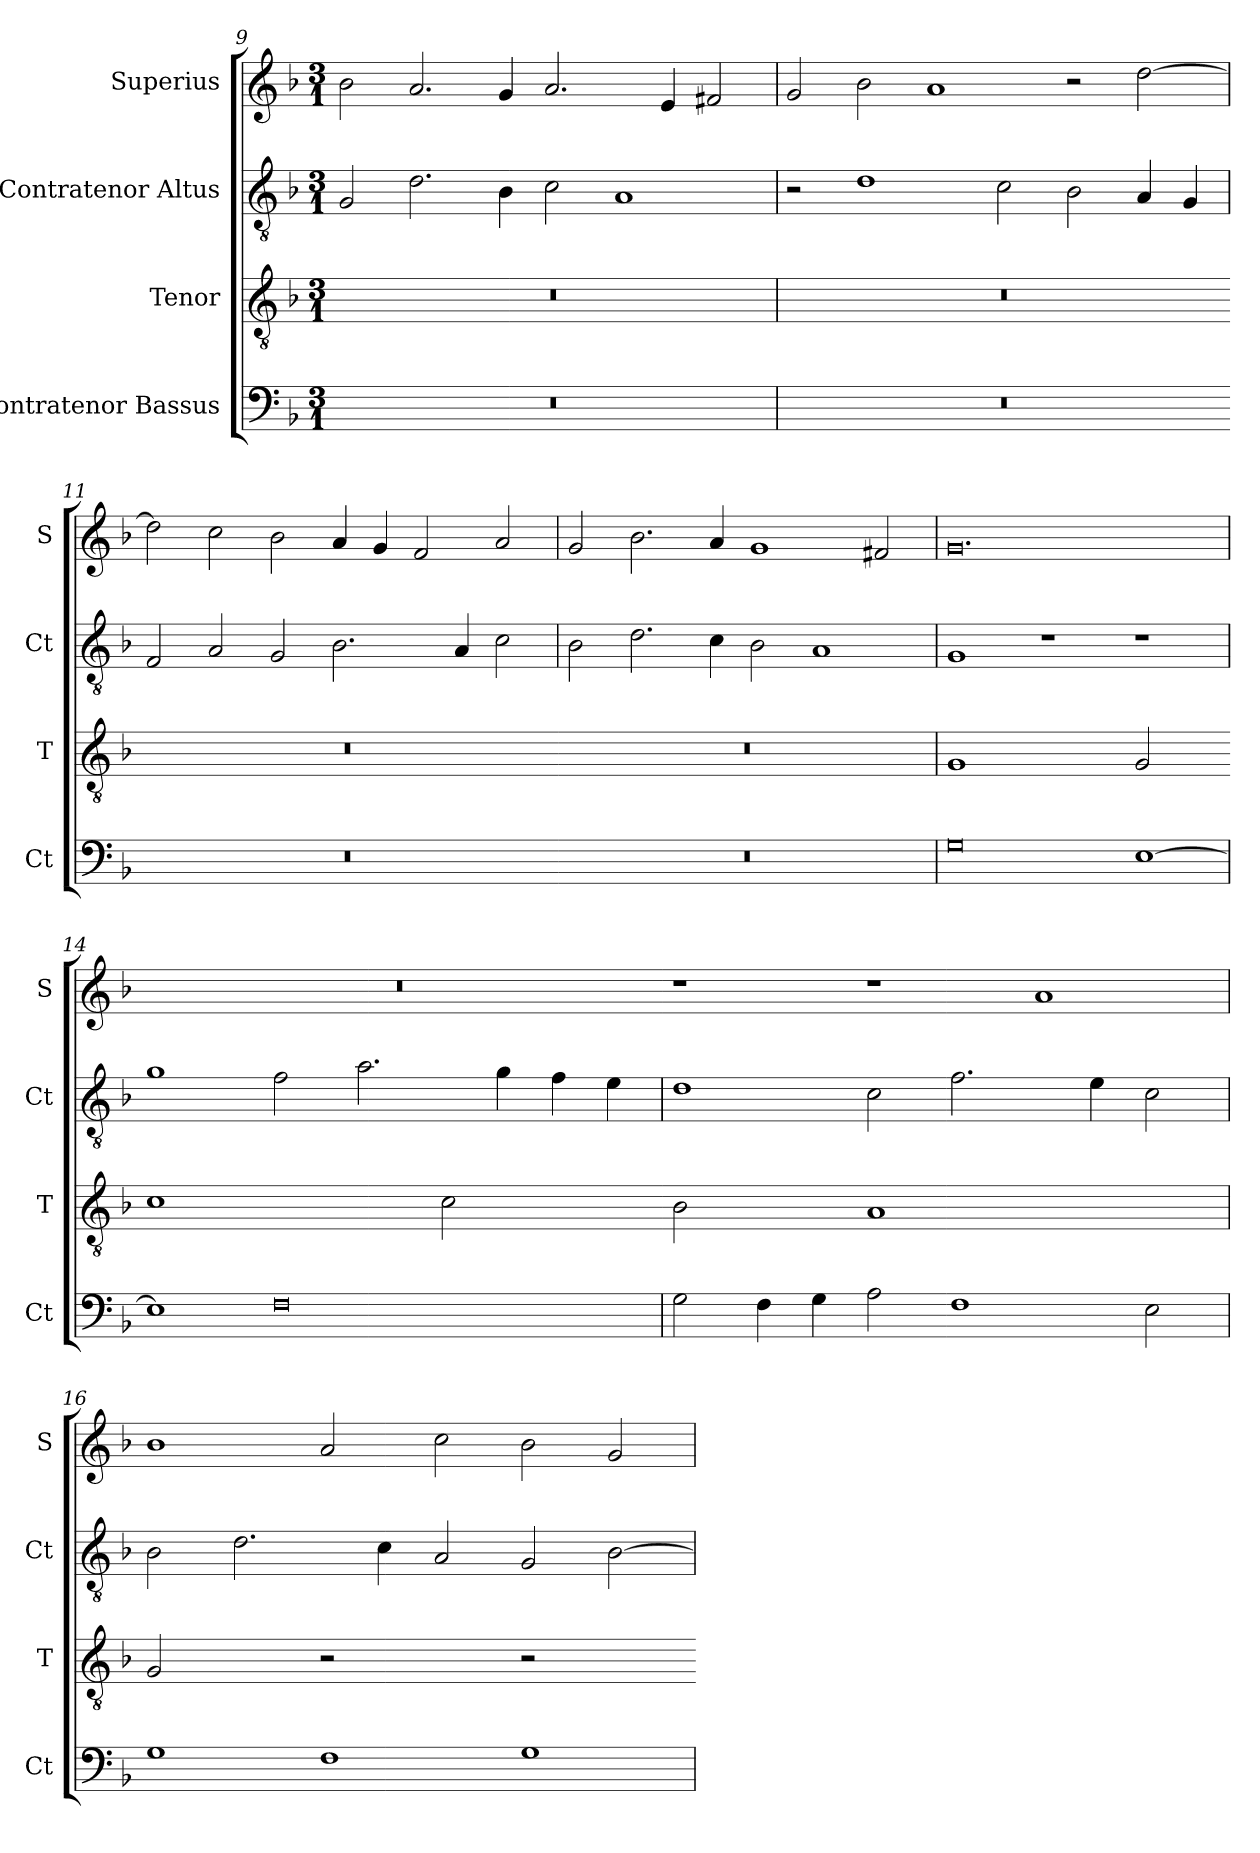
**kern	**kern	**kern	**kern
*part4	*part3	*part2	*part1
*staff4	*staff3	*staff2	*staff1
*I"Contratenor Bassus	*I"Tenor	*I"Contratenor Altus	*I"Superius
*I'Ct	*I'T	*I'Ct	*I'S
*clefF4	*clefGv2	*clefGv2	*clefG2
*k[b-]	*k[b-]	*k[b-]	*k[b-]
*M3/1	*M3/1	*M3/1	*M3/1
=9	=9	=9	=9
!	!LO:N:vis=1.	!	!
0.r	0.r	2G	2b-
.	.	2.d	2.a
.	.	4B-	4g
.	.	2c	2.a
.	.	1A	.
.	.	.	4e
.	.	.	2f#X
=10	=10	=10	=10
!	!LO:N:vis=1.	!	!
0.r	0.r	2r	2g
.	.	1d	2b-
.	.	.	1a
.	.	2c	.
.	.	2B-	2r
.	.	4A	[2dd
.	.	4G	.
=11	=11-	=11	=11
!	!LO:N:vis=1.	!	!
0.r	0.r	2F	2dd]
.	.	2A	2cc
.	.	2G	2b-
.	.	2.B-	4a
.	.	.	4g
.	.	.	2f
.	.	4A	.
.	.	2c	2a
=12	=12-	=12	=12
!	!LO:N:vis=1.	!	!
0.r	0.r	2B-	2g
.	.	2.d	2.b-
.	.	4c	4a
.	.	2B-	1g
.	.	1A	.
.	.	.	2f#X
=13	=13	=13	=13
!	!LO:N:vis=1	!	!
0G	0G	1G	0.g
.	.	1r	.
!	!LO:N:vis=2	!	!
[1E	1G	1r	.
=14	=14-	=14	=14
!	!LO:N:vis=1	!	!
1E]	0c	1g	0.r
0F	.	2f	.
.	.	2.a	.
!	!LO:N:vis=2	!	!
.	1c	.	.
.	.	4g	.
.	.	4f	.
.	.	4e	.
=15	=15-	=15	=15
!	!LO:N:vis=2	!	!
2G	1B-	1d	1r
4F	.	.	.
4G	.	.	.
!	!LO:N:vis=1	!	!
2A	0A	2c	1r
1F	.	2.f	.
.	.	.	1a
.	.	4e	.
2E	.	2c	.
=16	=16	=16	=16
!	!LO:N:vis=2	!	!
1G	1G	2B-	1b-
.	.	2.d	.
!	!LO:N:vis=2	!	!
1F	1r	.	2a
.	.	4c	.
.	.	2A	2cc
!	!LO:N:vis=2	!	!
1G	1r	2G	2b-
.	.	[2B-	2g
=	=-	=	=
*-	*-	*-	*-
